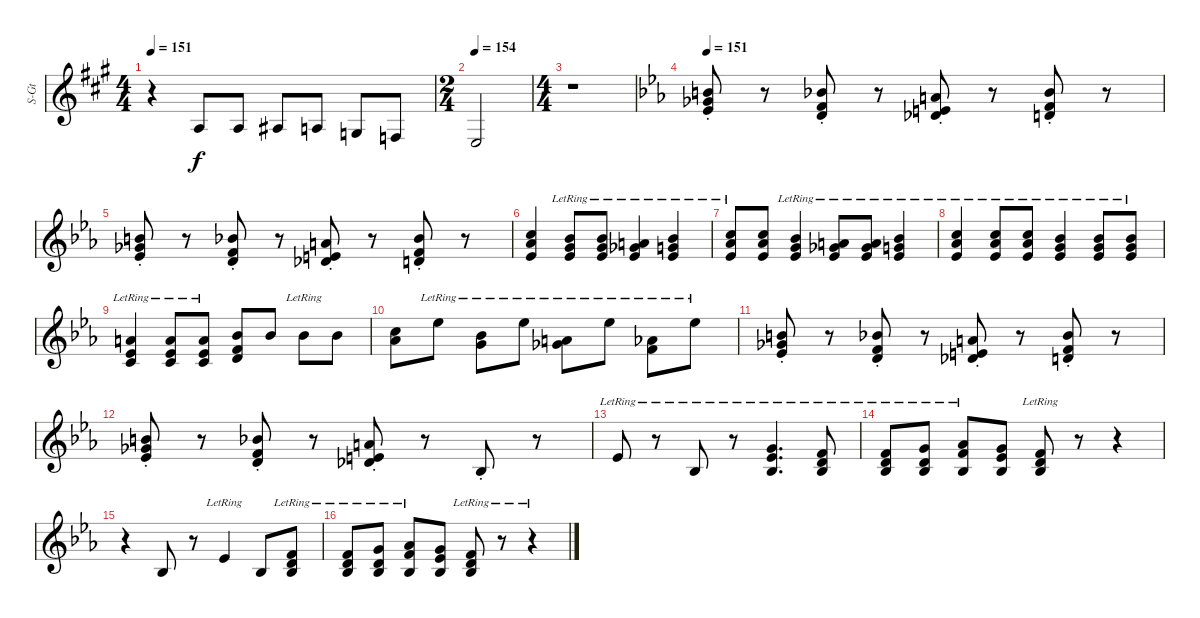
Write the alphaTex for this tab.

\bracketExtendMode groupsimilarinstruments
\otherSystemsTrackNameOrientation horizontal
\track ("Piano (RH) [Print]" "S-Gt") {instrument acousticgrandpiano}
\staff {score}
\tuning (F4 C4 F3 C3 F2 C2)
\displaytranspose 12
\ts (4 4)
\tempo 151
\clef g2
\ks a
r.4{dy f} 4.5{acc forcenatural}.8 4.5{acc forcenatural}.8 5.5{acc #}.8 4.5{acc forcenatural}.8 2.5{acc forcenatural}.8 0.5{acc forcenatural}.8 |
\ts (2 4)
\tempo 154
4.6{acc forcenatural}.2 |
\ts (4 4)
r.1 |
\tempo 151
\ks eb
(6.3{st acc forcenatural} 6.4{st acc b} 10.5{st acc b}).8 r.8 (5.3{st acc b} 5.4{st acc forcenatural} 9.5{st acc forcenatural}).8 r.8 (4.3{st acc forcenatural} 4.4{st acc forcenatural} 8.5{st acc b}).8 r.8 (5.3{st acc b} 5.4{st acc forcenatural} 9.5{st acc forcenatural}).8 r.8 |
(6.3{st acc forcenatural} 6.4{st acc b} 10.5{st acc b}).8 r.8 (5.3{st acc b} 5.4{st acc forcenatural} 9.5{st acc forcenatural}).8 r.8 (4.3{st acc forcenatural} 4.4{st acc forcenatural} 8.5{st acc b}).8 r.8 (5.3{st acc b} 5.4{st acc forcenatural} 9.5{st acc forcenatural}).8 r.8 |
(7.3{acc forcenatural} 8.4{acc b} 10.5{acc b}).4 (5.3{acc b} 7.4{lr acc forcenatural} 10.5{acc b}).8 (5.3{lr acc b} 7.4{lr acc forcenatural} 10.5{acc b}).8 (4.3{acc forcenatural} 6.4{lr acc b} 10.5{acc b}).4 (5.3{lr acc b} 7.4{lr acc forcenatural} 10.5{acc b}).4 |
(7.3{acc forcenatural} 8.4{lr acc b} 10.5{lr acc b}).8 (7.3{acc forcenatural} 8.4{acc b} 10.5{acc b}).8 (5.3{acc b} 7.4{lr acc forcenatural} 10.5{lr acc b}).4 (4.3{acc forcenatural} 6.4{lr acc b} 10.5{lr acc b}).8 (4.3{acc forcenatural} 6.4{lr acc b} 10.5{lr acc b}).8 (5.3{lr acc b} 7.4{lr acc forcenatural} 10.5{lr acc b}).4 |
(7.3{lr acc forcenatural} 8.4{lr acc b} 10.5{acc b}).4 (0.2{lr acc forcenatural} 3.3{lr acc b} 10.5{acc b}).8 (0.2{lr acc forcenatural} 3.3{lr acc b} 10.5{acc b}).8 (5.3{lr acc b} 7.4{lr acc forcenatural} 10.5{acc b}).4 (5.3{lr acc b} 7.4{lr acc forcenatural} 10.5{acc b}).8 (5.3{lr acc b} 7.4{lr acc forcenatural} 10.5{acc b}).8 |
(4.3{acc forcenatural} 3.4{lr acc b} 7.5{acc forcenatural}).4 (4.3{acc forcenatural} 3.4{lr acc b} 7.5{acc forcenatural}).8 (4.3{acc forcenatural} 3.4{lr acc b} 7.5{lr acc forcenatural}).8 (5.3{acc b} 5.4{acc forcenatural} 9.5{acc forcenatural}).8 5.3{acc b}.8 5.3{lr acc b}.8 5.3{acc b}.8 |
(7.3{acc forcenatural} 8.4{acc b}).8 3.2{lr acc b}.8 (5.3{lr acc b} 7.4{acc forcenatural}).8 3.2{lr acc b}.8 (4.3{lr acc forcenatural} 6.4{acc b}).8 3.2{lr acc b}.8 (3.3{lr acc b} 5.4{acc forcenatural}).8 3.2{lr acc b}.8 |
(6.3{st acc forcenatural} 6.4{st acc b} 10.5{st acc b}).8 r.8 (5.3{st acc b} 5.4{st acc forcenatural} 9.5{st acc forcenatural}).8 r.8 (4.3{st acc forcenatural} 4.4{st acc forcenatural} 8.5{st acc b}).8 r.8 (5.3{st acc b} 5.4{st acc forcenatural} 9.5{st acc forcenatural}).8 r.8 |
(6.3{st acc forcenatural} 6.4{st acc b} 10.5{st acc b}).8 r.8 (5.3{st acc b} 5.4{st acc forcenatural} 9.5{st acc forcenatural}).8 r.8 (4.3{st acc forcenatural} 4.4{st acc forcenatural} 8.5{st acc b}).8 r.8 5.5{st acc b}.8 r.8 |
3.4{lr acc b}.8 r.8 5.5{lr acc b}.8 r.8 (2.3{lr acc forcenatural} 3.4{acc b} 5.5{lr acc b}).4{d} (0.3{lr acc forcenatural} 2.4{acc forcenatural} 5.5{lr acc b}).8 |
(0.3{acc forcenatural} 2.4{acc forcenatural} 5.5{lr acc b}).8 (2.3{acc forcenatural} 2.4{acc forcenatural} 5.5{lr acc b}).8 (0.3{lr acc forcenatural} 8.4{acc b} 5.5{acc b}).8 (2.3{acc forcenatural} 3.4{acc b} 5.5{acc b}).8 (0.3{acc forcenatural} 2.4{acc forcenatural} 5.5{lr acc b}).8 r.8 r.4 |
r.4 5.5{acc b}.8 r.8 3.4{lr acc b}.4 5.5{acc b}.8 (0.3{lr acc forcenatural} 2.4{acc forcenatural} 5.5{lr acc b}).8 |
(0.3{acc forcenatural} 2.4{acc forcenatural} 5.5{lr acc b}).8 (2.3{acc forcenatural} 2.4{acc forcenatural} 5.5{lr acc b}).8 (0.3{lr acc forcenatural} 8.4{acc b} 5.5{acc b}).8 (2.3{acc forcenatural} 3.4{acc b} 5.5{acc b}).8 (0.3{acc forcenatural} 2.4{acc forcenatural} 5.5{lr acc b}).8 r.8 r.4
